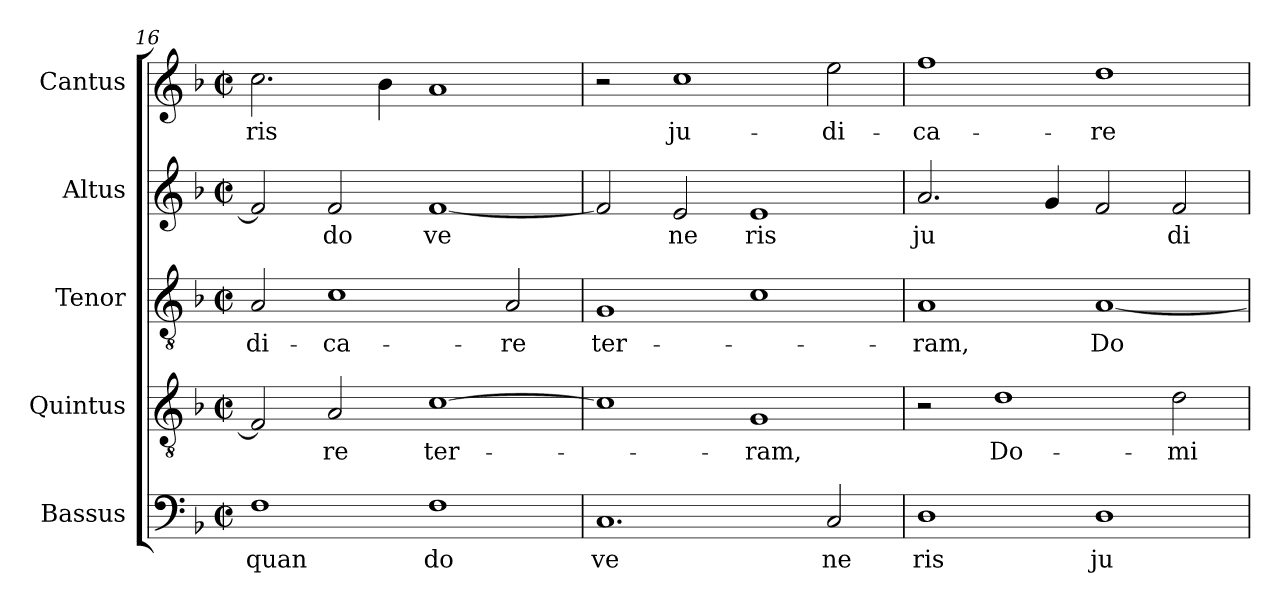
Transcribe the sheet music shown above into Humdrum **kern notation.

**kern	**text	**kern	**text	**kern	**text	**kern	**text	**kern	**text
*part5	*part5	*part4	*part4	*part3	*part3	*part2	*part2	*part1	*part1
*staff5	*staff5	*staff4	*staff4	*staff3	*staff3	*staff2	*staff2	*staff1	*staff1
*I"Bassus	*	*I"Quintus	*	*I"Tenor	*	*I"Altus	*	*I"Cantus	*
*clefF4	*	*clefGv2	*	*clefGv2	*	*clefG2	*	*clefG2	*
*k[b-]	*	*k[b-]	*	*k[b-]	*	*k[b-]	*	*k[b-]	*
*F:	*	*F:	*	*F:	*	*F:	*	*F:	*
*M2/2	*	*M2/2	*	*M2/2	*	*M2/2	*	*M2/2	*
*met(c|)	*	*met(c|)	*	*met(c|)	*	*met(c|)	*	*met(c|)	*
=16	=16	=16	=16	=16	=16	=16	=16	=16	=16
!	!LO:LY:b:cj	!	!	!	!LO:LY:b:cj	!	!	!	!LO:LY:b
1F	quan	2F/]	.	2A/	-di-	2f/]	.	2.cc\	-ris
!	!	!	!LO:LY:b:cj	!	!LO:LY:b:cj	!	!LO:LY:b:cj	!	!
.	.	2A/	-re	1c	-ca-	2f/	do	.	.
.	.	.	.	.	.	.	.	4b-\	.
!	!LO:LY:b:cj	!	!LO:LY:b:cj	!	!	!	!LO:LY:b:cj	!	!
1F	do	[>1c	ter-	.	.	[<1f	ve	1a	.
!	!	!	!	!	!LO:LY:b:cj	!	!	!	!
.	.	.	.	2A/	-re	.	.	.	.
=17	=17	=17	=17	=17	=17	=17	=17	=17	=17
!	!LO:LY:b:cj	!	!	!	!LO:LY:b:cj	!	!	!	!
1.C	ve	1c]	.	1G	ter-	2f/]	.	2r	.
!	!	!	!	!	!	!	!LO:LY:b:cj	!	!LO:LY:b:cj
.	.	.	.	.	.	2e/	ne	1cc	ju-
!	!	!	!LO:LY:b:cj	!	!	!	!LO:LY:b:cj	!	!
.	.	1G	-ram,	1c	.	1e	ris	.	.
!	!LO:LY:b:cj	!	!	!	!	!	!	!	!LO:LY:b:cj
2C/	ne	.	.	.	.	.	.	2ee\	-di-
=18	=18	=18	=18	=18	=18	=18	=18	=18	=18
!	!LO:LY:b:cj	!	!	!	!LO:LY:b:cj	!	!LO:LY:b:cj	!	!LO:LY:b:cj
1D	ris	2r	.	1A	-ram,	2.a/	ju	1ff	-ca-
!	!	!	!LO:LY:b:cj	!	!	!	!	!	!
.	.	1d	Do-	.	.	.	.	.	.
.	.	.	.	.	.	4g/	.	.	.
!	!LO:LY:b:cj	!	!	!	!LO:LY:b:cj	!	!	!	!LO:LY:b:cj
1D	ju	.	.	[<1A	Do-	2f/	.	1dd	-re
!	!	!	!LO:LY:b:cj	!	!	!	!LO:LY:b:cj	!	!
.	.	2d\	-mi-	.	.	2f/	di	.	.
=	=	=	=	=	=	=	=	=	=
*-	*-	*-	*-	*-	*-	*-	*-	*-	*-
